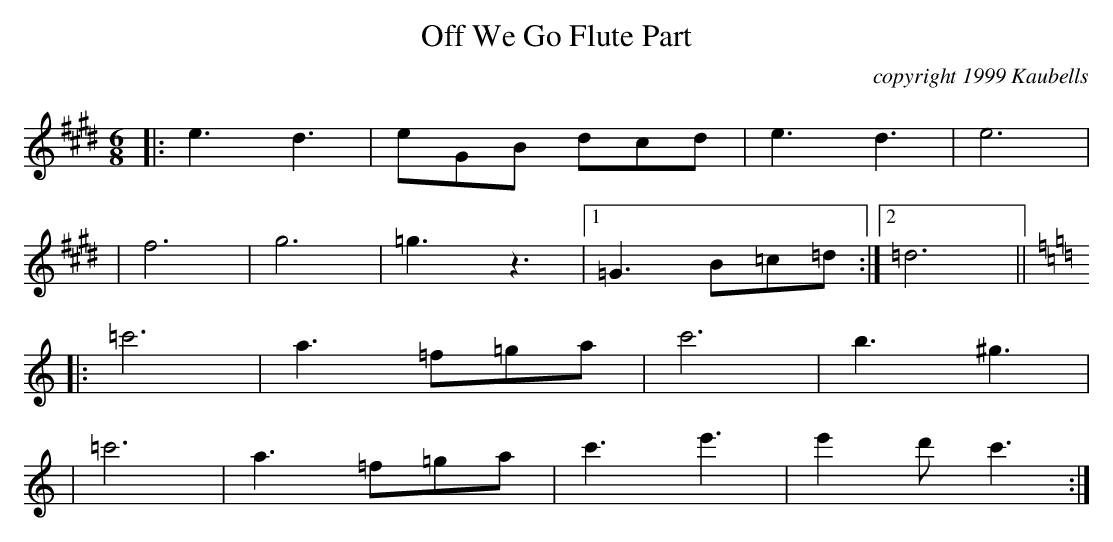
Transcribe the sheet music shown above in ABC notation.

X:1
T:Off We Go Flute Part
C:copyright 1999 Kaubells
E:22                   % note spacing
M:6/8
K:E
|:e3 d3|eGB dcd|e3 d3|e6|
|f6|g6|=g3 z3|1 =G3 B=c=d:|2 =d6||
K:Am
|:=c'6|a3 =f=ga|c'6|b3 ^g3|
|=c'6|a3 =f=ga|c'3 e'3|e'2d' c'3:|
